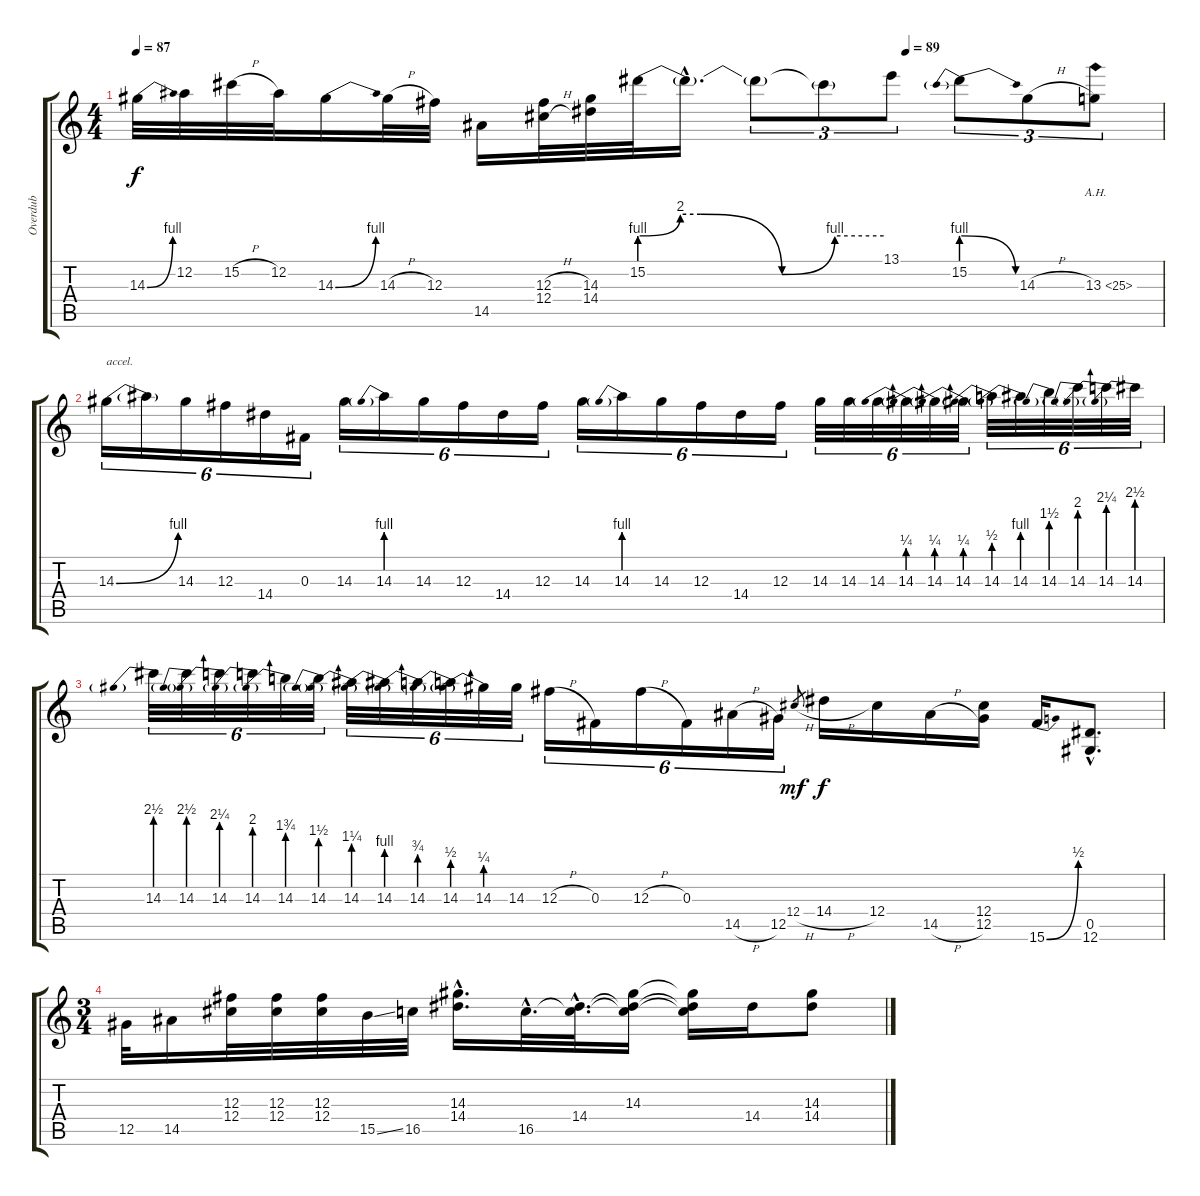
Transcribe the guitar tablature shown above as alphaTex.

\track ("Overdub" "Overdub") {instrument fretlessbass}
\staff {score tabs}
\tuning (Eb4 Bb3 Gb3 Db3 Ab2 Eb2) {hide}
\ts (4 4)
\tempo 87
\tempo (89 0.75)
\clef g2
\ks c
14.3{be (bend 0 0 60 4)}.32{dy f} 12.2.32 15.2{h}.32 12.2.32 14.3{be (bend 0 0 60 4)}.16 14.3{h}.32 12.3.32 14.5.16 (12.3{h} 12.4{h}).32 (14.3 14.4).32 15.2{be (custom 0 4 10 8 15 8 35 0 48 4 60 4)}.32 15.2{hac t}.16{d} 15.2{t}.8{tu (3 2)} 15.2{t}.8{tu (3 2)} 13.1.8{tu (3 2)} 15.2{be (prebendrelease 0 4 60 0)}.8{tu (3 2)} 14.3{h}.8{tu (3 2)} 13.3{ah 12}.8{tu (3 2)} |
14.3{be (bend 0 0 60 4)}.16{tu (6 4) txt "accel."} 14.3{t}.16{tu (6 4)} 14.3.16{tu (6 4)} 12.3.16{tu (6 4)} 14.4.16{tu (6 4)} 0.3.16{tu (6 4)} 14.3.16{tu (6 4)} 14.3{be (prebend 0 4 60 4)}.16{tu (6 4)} 14.3.16{tu (6 4)} 12.3.16{tu (6 4)} 14.4.16{tu (6 4)} 12.3.16{tu (6 4)} 14.3.16{tu (6 4)} 14.3{be (prebend 0 4 60 4)}.16{tu (6 4)} 14.3.16{tu (6 4)} 12.3.16{tu (6 4)} 14.4.16{tu (6 4)} 12.3.16{tu (6 4)} 14.3.32{tu (6 4)} 14.3.32{tu (6 4)} 14.3.32{tu (6 4)} 14.3{be (prebend 0 1 60 1)}.32{tu (6 4)} 14.3{be (prebend 0 1 60 1)}.32{tu (6 4)} 14.3{be (prebend 0 1 60 1)}.32{tu (6 4)} 14.3{be (prebend 0 2 60 2)}.32{tu (6 4)} 14.3{be (prebend 0 4 60 4)}.32{tu (6 4)} 14.3{be (prebend 0 6 60 6)}.32{tu (6 4)} 14.3{be (prebend 0 8 60 8)}.32{tu (6 4)} 14.3{be (prebend 0 9 60 9)}.32{tu (6 4)} 14.3{be (prebend 0 10 60 10)}.32{tu (6 4)} |
14.3{be (prebend 0 10 60 10)}.32{tu (6 4)} 14.3{be (prebend 0 10 60 10)}.32{tu (6 4)} 14.3{be (prebend 0 9 60 9)}.32{tu (6 4)} 14.3{be (prebend 0 8 60 8)}.32{tu (6 4)} 14.3{be (prebend 0 7 60 7)}.32{tu (6 4)} 14.3{be (prebend 0 6 60 6)}.32{tu (6 4)} 14.3{be (prebend 0 5 60 5)}.32{tu (6 4)} 14.3{be (prebend 0 4 60 4)}.32{tu (6 4)} 14.3{be (prebend 0 3 60 3)}.32{tu (6 4)} 14.3{be (prebend 0 2 60 2)}.32{tu (6 4)} 14.3{be (prebend 0 1 60 1)}.32{tu (6 4)} 14.3.32{tu (6 4)} 12.3{h}.16{tu (6 4)} 0.3.16{tu (6 4)} 12.3{h}.16{tu (6 4)} 0.3.16{tu (6 4)} 14.5{h}.16{tu (6 4)} 12.5.16{tu (6 4)} 12.4{h}.8{gr dy mf} 14.4{h}.16{dy f} 12.4.16 14.5{h}.16 (12.4 12.5).16 15.6{be (bend 0 0 60 2)}.16 (0.5{hac} 12.6{hac}).8{d} |
\ts (3 4)
12.5.32 14.5.16 (12.3 12.4).32 (12.3 12.4).32 (12.3 12.4).32 15.5{ss}.32 16.5.32 (14.3{hac} 14.4{hac}).16{d} 16.5{hac}.32{d} (14.4{hac} 16.5{hac t}).32{d} (14.3 14.4{t} 16.5{t}).16 (14.3{t} 14.4{t} 16.5{t}).16 14.4.16 (14.3 14.4).8
